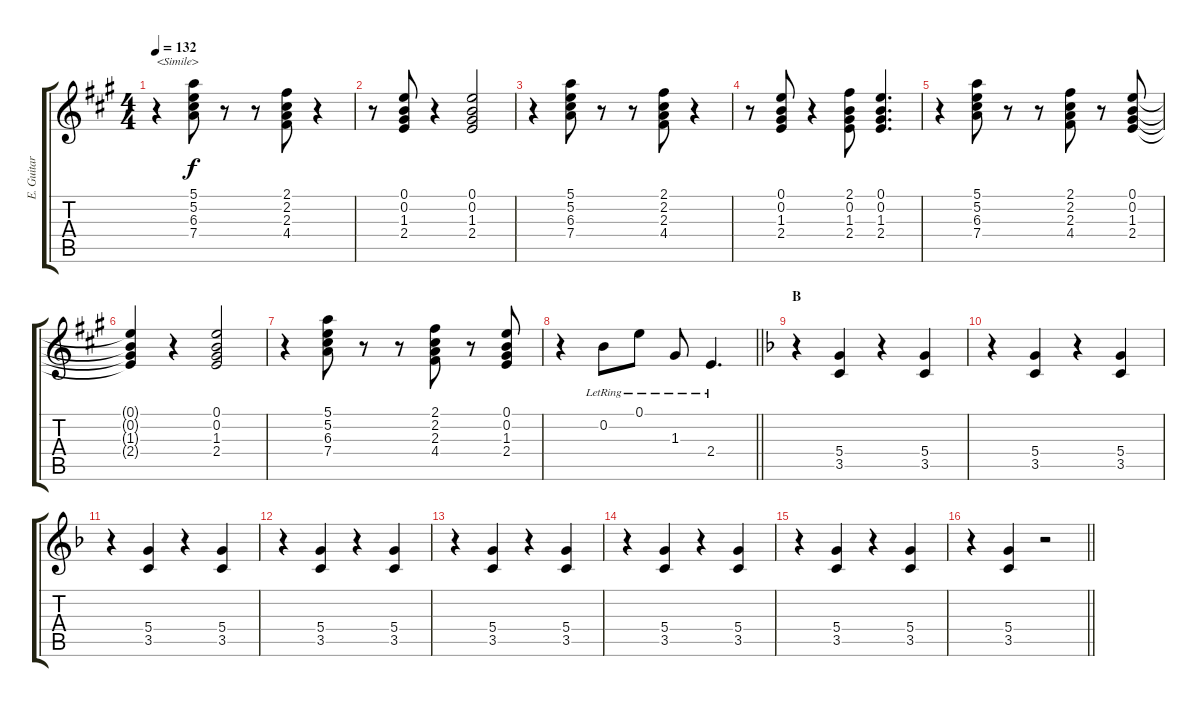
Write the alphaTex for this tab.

\track ("E. Guitar I" "E. Guitar ") {instrument overdrivenguitar}
\staff {score tabs}
\tuning (E4 B3 G3 D3 A2 E2) {hide}
\ts (4 4)
\tempo 132
\clef g2
\ks a
r.4{txt "<Simile>" dy f} (5.1 5.2 6.3 7.4).8 r.8 r.8 (2.1 2.2 2.3 4.4).8 r.4 |
r.8 (0.1 0.2 1.3 2.4).8 r.4 (0.1 0.2 1.3 2.4).2 |
r.4 (5.1 5.2 6.3 7.4).8 r.8 r.8 (2.1 2.2 2.3 4.4).8 r.4 |
r.8 (0.1 0.2 1.3 2.4).8 r.4 (2.1 0.2 1.3 2.4).8 (0.1 0.2 1.3 2.4).4{d} |
r.4 (5.1 5.2 6.3 7.4).8 r.8 r.8 (2.1 2.2 2.3 4.4).8 r.8 (0.1 0.2 1.3 2.4).8 |
(0.1{t} 0.2{t} 1.3{t} 2.4{t}).4 r.4 (0.1 0.2 1.3 2.4).2 |
r.4 (5.1 5.2 6.3 7.4).8 r.8 r.8 (2.1 2.2 2.3 4.4).8 r.8 (0.1 0.2 1.3 2.4).8 |
\barLineRight lightlight
r.4 0.2{lr}.8 0.1{lr}.8 1.3{lr}.8 2.4{lr}.4{d} |
\section ("" "B")
\ks f
r.4 (5.4 3.5).4 r.4 (5.4 3.5).4 |
r.4 (5.4 3.5).4 r.4 (5.4 3.5).4 |
r.4 (5.4 3.5).4 r.4 (5.4 3.5).4 |
r.4 (5.4 3.5).4 r.4 (5.4 3.5).4 |
r.4 (5.4 3.5).4 r.4 (5.4 3.5).4 |
r.4 (5.4 3.5).4 r.4 (5.4 3.5).4 |
r.4 (5.4 3.5).4 r.4 (5.4 3.5).4 |
\barLineRight lightlight
r.4 (5.4 3.5).4 r.2
